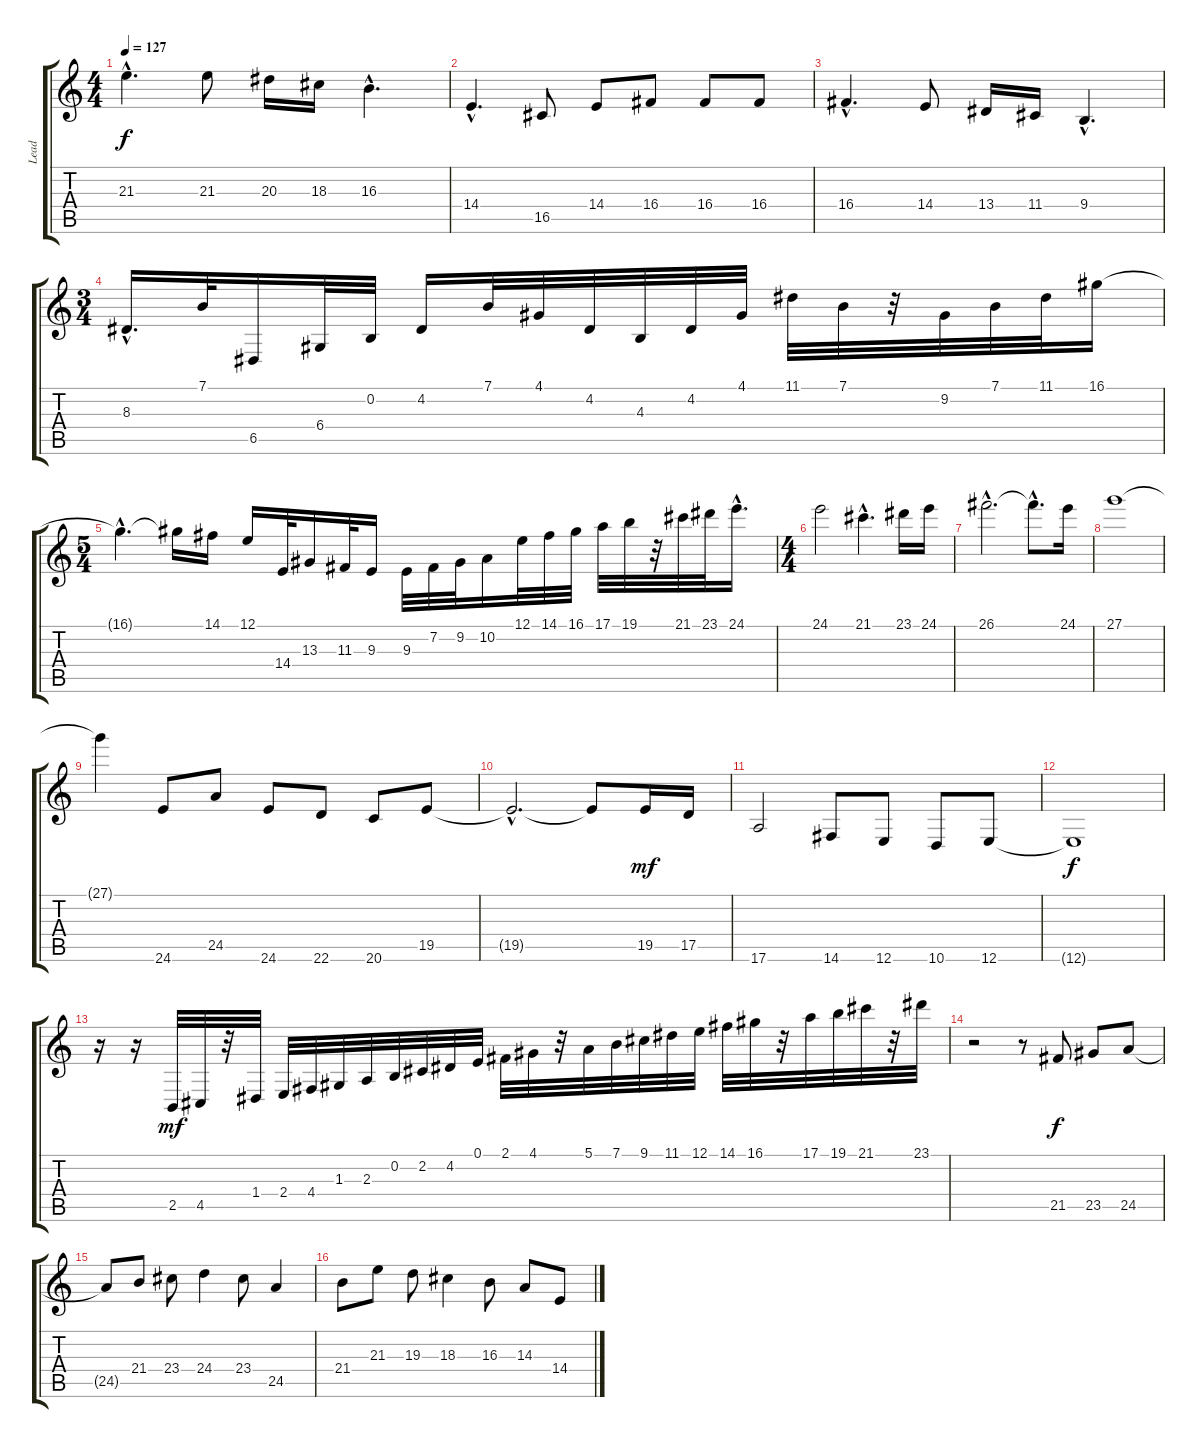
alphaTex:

\track ("Lead" "Lead") {instrument lead1square}
\staff {score tabs}
\tuning (E4 B3 G3 D3 A2 E2) {hide}
\ts (4 4)
\tempo 127
\clef g2
\ks c
21.3{hac}.4{d dy f} 21.3.8 20.3.16 18.3.16 16.3{hac}.4{d} |
14.4{hac}.4{d} 16.5.8 14.4.8 16.4.8 16.4.8 16.4.8 |
16.4{hac}.4{d} 14.4.8 13.4.16 11.4.16 9.4{hac}.4{d} |
\ts (3 4)
8.3{hac}.16{d} 7.1.32 6.5.16 6.4.32 0.2.32 4.2.16 7.1.32 4.1.32 4.2.32 4.3.32 4.2.32 4.1.32 11.1.32 7.1.32 r.32 9.2.32 7.1.32 11.1.32 16.1.16 |
\ts (5 4)
16.1{hac t}.4{d} 16.1{t}.16 14.1.16 12.1.16 14.4.32 13.3.16 11.3.32 9.3.16 9.3.32 7.2.32 9.2.32 10.2.16 12.1.32 14.1.32 16.1.32 17.1.32 19.1.32 r.32 21.1.32 23.1.32 24.1{hac}.16{d} |
\ts (4 4)
24.1.2 21.1{hac}.4{d} 23.1.16 24.1.16 |
26.1{hac}.2{d} 26.1{hac t}.8{d} 24.1.16 |
27.1.1 |
27.1{t}.4 24.6.8 24.5.8 24.6.8 22.6.8 20.6.8 19.5.8 |
19.5{hac t}.2{d} 19.5{t}.8 19.5.16{dy mf} 17.5.16 |
17.6.2 14.6.8 12.6.8 10.6.8 12.6.8 |
12.6{t}.1{dy f} |
r.16 r.16 2.5.32{dy mf} 4.5.32 r.32 1.4.32 2.4.32 4.4.32 1.3.32 2.3.32 0.2.32 2.2.32 4.2.32 0.1.32 2.1.32 4.1.32 r.32 5.1.32 7.1.32 9.1.32 11.1.32 12.1.32 14.1.32 16.1.32 r.32 17.1.32 19.1.32 21.1.32 r.32 23.1.32 |
r.2 r.8 21.5.8{dy f volume 11} 23.5.8 24.5.8 |
24.5{t}.8 21.4.8 23.4.8 24.4.4 23.4.8 24.5.4 |
21.4.8 21.3.8 19.3.8 18.3.4 16.3.8 14.3.8 14.4.8
